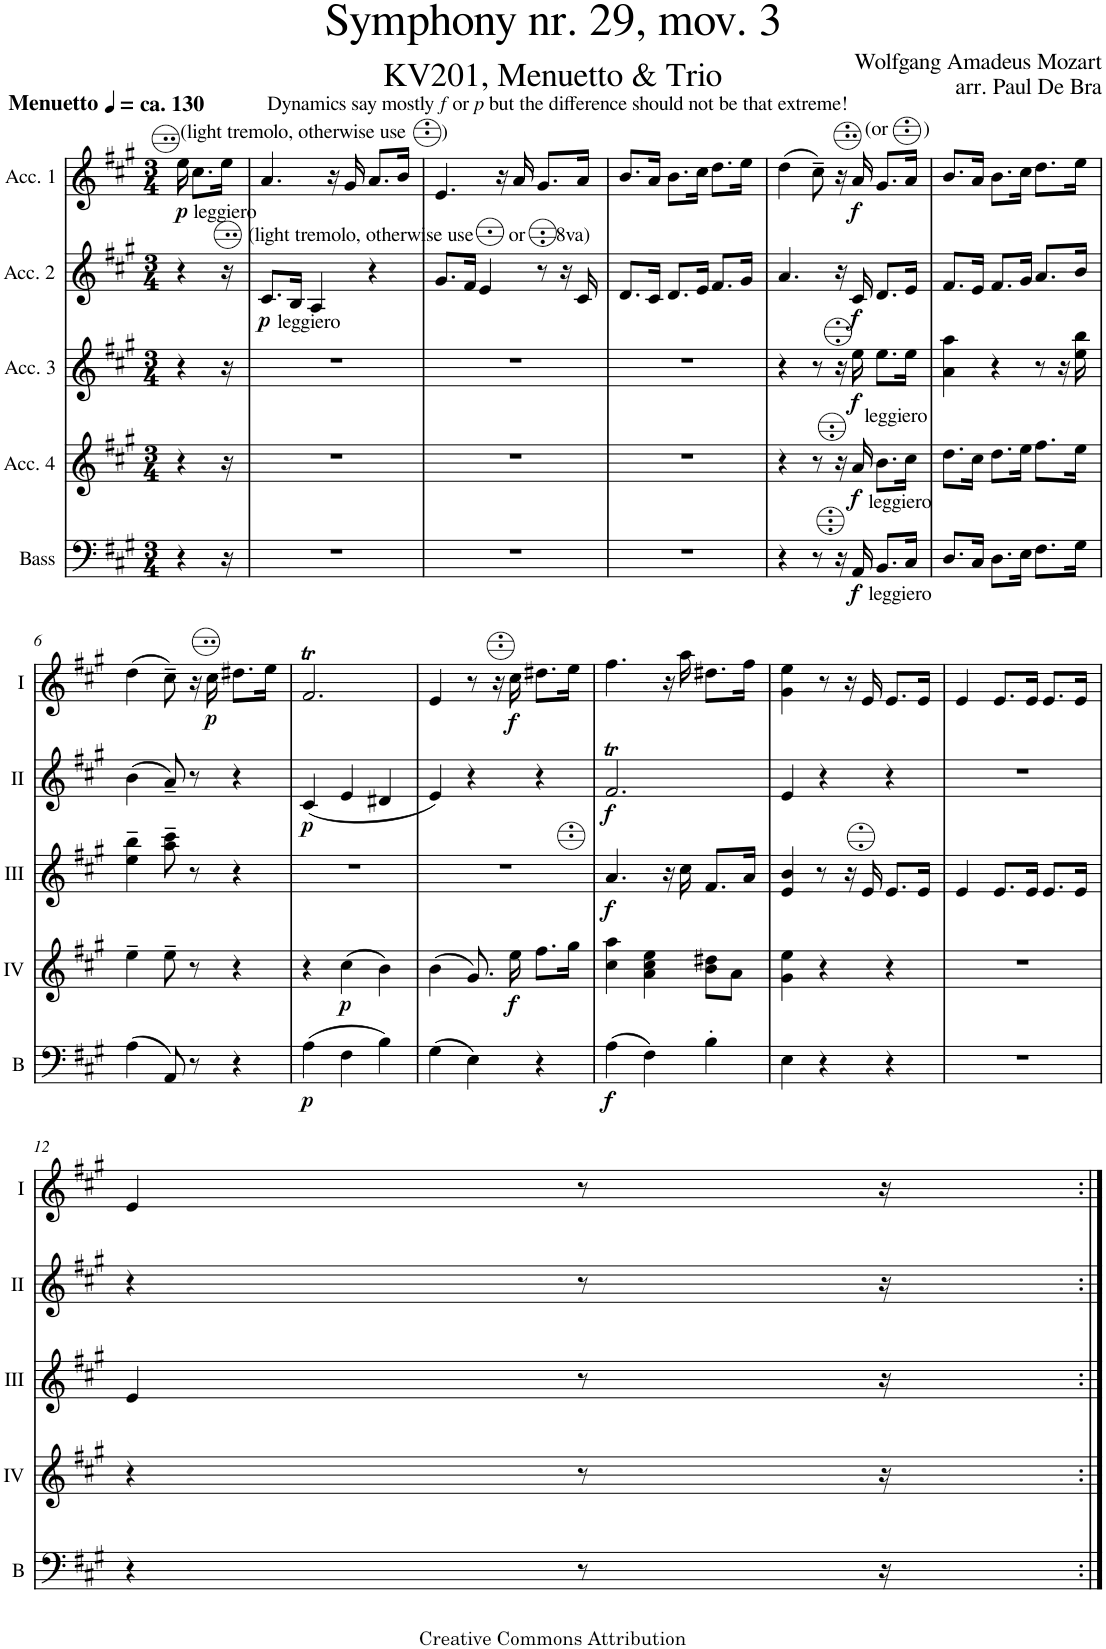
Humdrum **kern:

**kern	**dynam	**kern	**dynam	**kern	**dynam	**kern	**dynam	**kern	**dynam
*part5	*part5	*part4	*part4	*part3	*part3	*part2	*part2	*part1	*part1
*staff5	*staff5	*staff4	*staff4	*staff3	*staff3	*staff2	*staff2	*staff1	*staff1
*I"Bass	*	*I"Acc. 4	*	*I"Acc. 3	*	*I"Acc. 2	*	*I"Acc. 1	*
*I'B	*	*	*	*	*	*	*	*	*
*clefF4	*	*clefG2	*	*clefG2	*	*clefG2	*	*clefG2	*
*Trd7c12	*	*Trd7c12	*	*Trd7c12	*	*	*	*	*
*k[f#c#g#]	*	*k[f#c#g#]	*	*k[f#c#g#]	*	*k[f#c#g#]	*	*k[f#c#g#]	*
*M3/4	*	*M3/4	*	*M3/4	*	*M3/4	*	*M3/4	*
=	=	=	=	=	=	=	=	=	=
!	!	!	!	!	!	!	!	!LO:TX:a:B:t=ca. 130	!
!	!	!	!	!	!	!	!	!LO:TX:a:B:t=Menuetto	!
!	!	!	!	!	!	!	!	!LO:TX:a:t=(light tremolo, otherwise use       )	!
!	!	!	!	!	!	!	!	!LO:TX:a:t=Dynamics say mostly	!
!	!	!	!	!	!	!	!	!LO:TX:a:i:t=f	!
!	!	!	!	!	!	!	!	!LO:TX:a:t=or	!
!	!	!	!	!	!	!	!	!LO:TX:a:i:t=p	!
!	!	!	!	!	!	!	!	!LO:TX:a:t=but the difference should not be that extreme!	!
!	!	!	!	!	!	!	!	!LO:TX:b:t=leggiero	!
!	!	!	!	!	!	!	!	!	!LO:DY:b
4r	.	4r	.	4r	.	4r	.	16ee\	p
.	.	.	.	.	.	.	.	8.cc#\L	.
16r	.	16r	.	16r	.	16r	.	16ee\Jk	.
=1	=1	=1	=1	=1	=1	=1	=1	=1	=1
!	!	!	!	!	!	!LO:TX:a:t=(light tremolo, otherwise use       or      8va)	!	!	!
!	!	!	!	!	!	!LO:TX:b:t=leggiero	!	!	!
!	!	!	!	!	!	!	!LO:DY:b	!	!
2.r	.	2.r	.	2.r	.	8.c#/L	p	4.a/	.
.	.	.	.	.	.	16B/Jk	.	.	.
.	.	.	.	.	.	4A/	.	.	.
.	.	.	.	.	.	.	.	16r	.
.	.	.	.	.	.	.	.	16g#/	.
.	.	.	.	.	.	4r	.	8.a/L	.
.	.	.	.	.	.	.	.	16b/Jk	.
=2	=2	=2	=2	=2	=2	=2	=2	=2	=2
2.r	.	2.r	.	2.r	.	8.g#/L	.	4.e/	.
.	.	.	.	.	.	16f#/Jk	.	.	.
.	.	.	.	.	.	4e/	.	.	.
.	.	.	.	.	.	.	.	16r	.
.	.	.	.	.	.	.	.	16a/	.
.	.	.	.	.	.	8r	.	8.g#/L	.
.	.	.	.	.	.	16r	.	.	.
.	.	.	.	.	.	16c#/	.	16a/Jk	.
=3	=3	=3	=3	=3	=3	=3	=3	=3	=3
2.r	.	2.r	.	2.r	.	8.d/L	.	8.b/L	.
.	.	.	.	.	.	16c#/Jk	.	16a/Jk	.
.	.	.	.	.	.	8.d/L	.	8.b\L	.
.	.	.	.	.	.	16e/Jk	.	16cc#\Jk	.
.	.	.	.	.	.	8.f#/L	.	8.dd\L	.
.	.	.	.	.	.	16g#/Jk	.	16ee\Jk	.
=4	=4	=4	=4	=4	=4	=4	=4	=4	=4
4r	.	4r	.	4r	.	4.a/	.	(4dd\	.
8r	.	8r	.	8r	.	.	.	8cc#~\)	.
16r	.	16r	.	16r	.	16r	.	16r	.
!	!	!	!	!	!	!	!	!LO:TX:a:t=(or       )	!
!	!	!	!	!LO:TX:b:t=leggiero	!	!	!	!	!
!	!	!LO:TX:b:t=leggiero	!	!	!	!	!	!	!
!LO:TX:b:t=leggiero	!	!	!	!	!	!	!	!	!
!	!LO:DY:b	!	!LO:DY:b	!	!LO:DY:b	!	!LO:DY:b	!	!LO:DY:b
16AA/	f	16a/	f	16ee\	f	16c#/	f	16a/	f
8.BB/L	.	8.b\L	.	8.ee\L	.	8.d/L	.	8.g#/L	.
16C#/Jk	.	16cc#\Jk	.	16ee\Jk	.	16e/Jk	.	16a/Jk	.
=5	=5	=5	=5	=5	=5	=5	=5	=5	=5
8.D/L	.	8.dd\L	.	4a\ 4aa\	.	8.f#/L	.	8.b/L	.
16C#/Jk	.	16cc#\Jk	.	.	.	16e/Jk	.	16a/Jk	.
8.D\L	.	8.dd\L	.	4r	.	8.f#/L	.	8.b\L	.
16E\Jk	.	16ee\Jk	.	.	.	16g#/Jk	.	16cc#\Jk	.
8.F#\L	.	8.ff#\L	.	8r	.	8.a/L	.	8.dd\L	.
.	.	.	.	16r	.	.	.	.	.
16G#\Jk	.	16ee\Jk	.	16ee\ 16bb\	.	16b/Jk	.	16ee\Jk	.
!!LO:LB:g=z
=6	=6	=6	=6	=6	=6	=6	=6	=6	=6
(4A\	.	4ee~\	.	4ee\~ 4bb\~	.	(4b\	.	(4dd\	.
8AA/)	.	8ee~\	.	8aa\~ 8ccc#\~	.	8a~/)	.	8cc#~\)	.
8r	.	8r	.	8r	.	8r	.	16r	.
!	!	!	!	!	!	!	!	!	!LO:DY:b
.	.	.	.	.	.	.	.	16cc#\	p
4r	.	4r	.	4r	.	4r	.	8.dd#X\L	.
.	.	.	.	.	.	.	.	16ee\Jk	.
=7	=7	=7	=7	=7	=7	=7	=7	=7	=7
!	!LO:DY:b	!	!	!	!	!	!LO:DY:b	!	!
(4A\	p	4r	.	2.r	.	(4c#/	p	2.f#T/	.
!	!	!	!LO:DY:b	!	!	!	!	!	!
4F#\	.	(4cc#\	p	.	.	4e/	.	.	.
4B\)	.	4b\)	.	.	.	4d#X/	.	.	.
=8	=8	=8	=8	=8	=8	=8	=8	=8	=8
(4G#\	.	(4b\	.	2.r	.	4e/)	.	4e/	.
4E\)	.	8.g#/)	.	.	.	4r	.	8r	.
.	.	.	.	.	.	.	.	16r	.
!	!	!	!LO:DY:b	!	!	!	!	!	!LO:DY:b
.	.	16ee\	f	.	.	.	.	16cc#\	f
4r	.	8.ff#\L	.	.	.	4r	.	8.dd#X\L	.
.	.	16gg#\Jk	.	.	.	.	.	16ee\Jk	.
=9	=9	=9	=9	=9	=9	=9	=9	=9	=9
!	!LO:DY:b	!	!	!	!LO:DY:b	!	!LO:DY:b	!	!
(4A\	f	4cc#\ 4aa\	.	4.aa/	f	2.f#T/	f	4.ff#\	.
4F#\)	.	4a\ 4cc#\ 4ee\	.	.	.	.	.	.	.
.	.	.	.	16r	.	.	.	16r	.
.	.	.	.	16ccc#\	.	.	.	16aa\	.
4B'\	.	8b\ 8dd#X\L	.	8.ff#/L	.	.	.	8.dd#X\L	.
.	.	8a\J	.	.	.	.	.	.	.
.	.	.	.	16aa/Jk	.	.	.	16ff#\Jk	.
=10	=10	=10	=10	=10	=10	=10	=10	=10	=10
4E\	.	4g#\ 4ee\	.	4ee/ 4bb/	.	4e/	.	4g#\ 4ee\	.
4r	.	4r	.	8r	.	4r	.	8r	.
.	.	.	.	16r	.	.	.	16r	.
.	.	.	.	16e/	.	.	.	16e/	.
4r	.	4r	.	8.e/L	.	4r	.	8.e/L	.
.	.	.	.	16e/Jk	.	.	.	16e/Jk	.
=11	=11	=11	=11	=11	=11	=11	=11	=11	=11
2.r	.	2.r	.	4e/	.	2.r	.	4e/	.
.	.	.	.	8.e/L	.	.	.	8.e/L	.
.	.	.	.	16e/Jk	.	.	.	16e/Jk	.
.	.	.	.	8.e/L	.	.	.	8.e/L	.
.	.	.	.	16e/Jk	.	.	.	16e/Jk	.
!!LO:LB:g=z
=12	=12	=12	=12	=12	=12	=12	=12	=12	=12
4r	.	4r	.	4e/	.	4r	.	4e/	.
8r	.	8r	.	8r	.	8r	.	8r	.
16r	.	16r	.	16r	.	16r	.	16r	.
=:|!	=:|!	=:|!	=:|!	=:|!	=:|!	=:|!	=:|!	=:|!	=:|!
*-	*-	*-	*-	*-	*-	*-	*-	*-	*-
